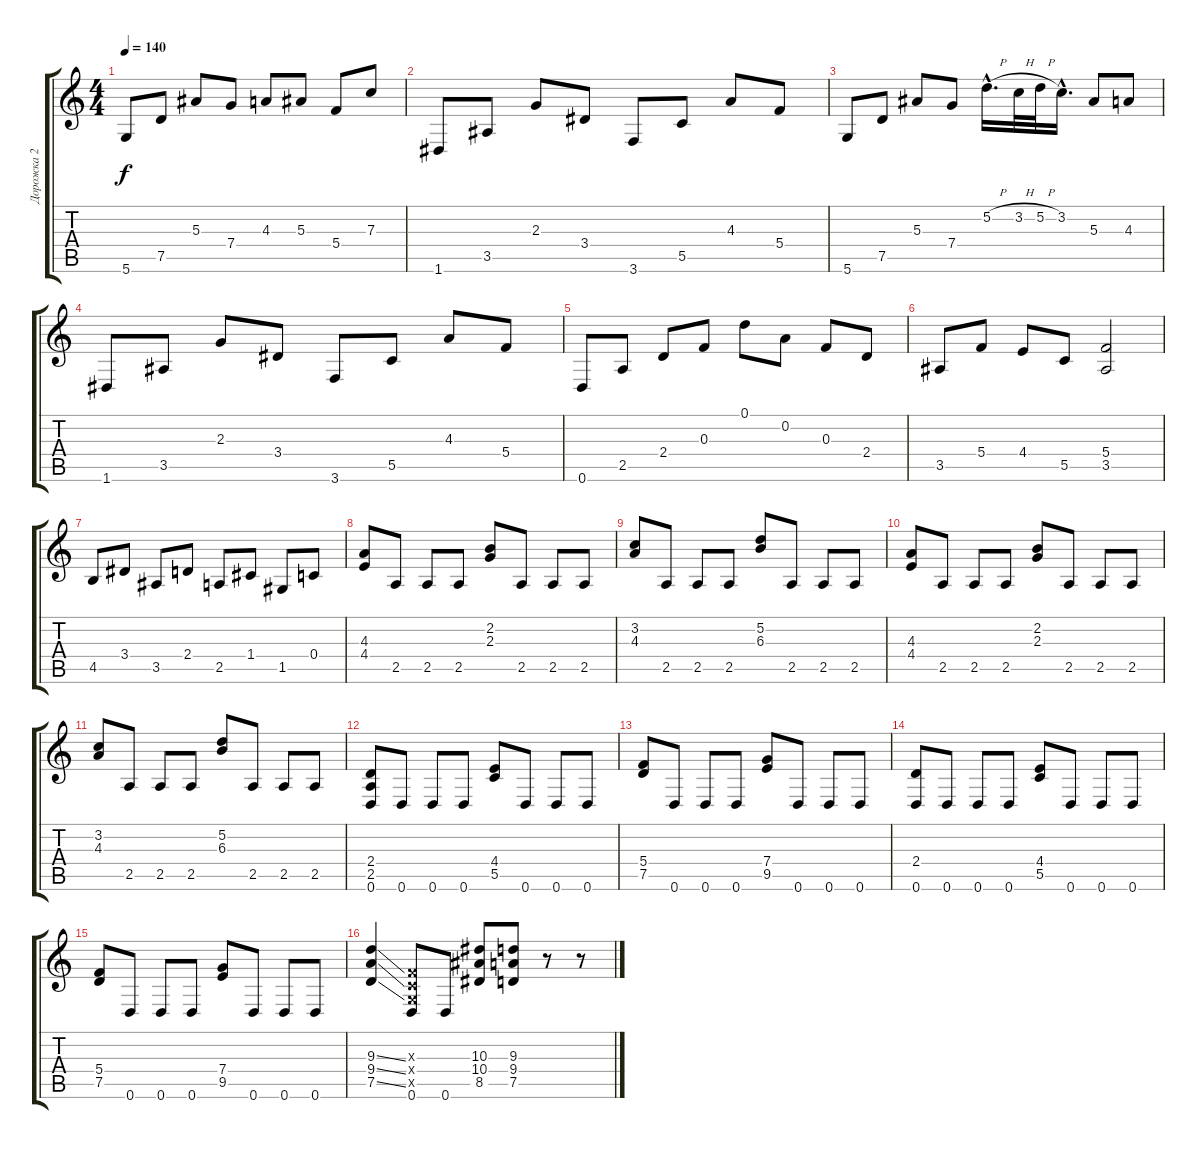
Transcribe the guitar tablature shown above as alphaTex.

\track ("Дорожка 2" "Дорожка 2") {instrument distortionguitar}
\staff {score tabs}
\tuning (D4 A3 F3 C3 G2 D2) {hide}
\ts (4 4)
\tempo 140
\clef g2
\ks c
5.6.8{dy f} 7.5.8 5.3.8 7.4.8 4.3.8 5.3.8 5.4.8 7.3.8 |
1.6.8 3.5.8 2.3.8 3.4.8 3.6.8 5.5.8 4.3.8 5.4.8 |
5.6.8 7.5.8 5.3.8 7.4.8 5.2{h hac}.16{d} 3.2{h}.32 5.2{h}.32 3.2{hac}.16{d} 5.3.8 4.3.8 |
1.6.8 3.5.8 2.3.8 3.4.8 3.6.8 5.5.8 4.3.8 5.4.8 |
0.6.8 2.5.8 2.4.8 0.3.8 0.1.8 0.2.8 0.3.8 2.4.8 |
3.5.8 5.4.8 4.4.8 5.5.8 (5.4 3.5).2 |
4.5.8 3.4.8 3.5.8 2.4.8 2.5.8 1.4.8 1.5.8 0.4.8 |
(4.3 4.4).8 2.5.8 2.5.8 2.5.8 (2.2 2.3).8 2.5.8 2.5.8 2.5.8 |
(3.2 4.3).8 2.5.8 2.5.8 2.5.8 (5.2 6.3).8 2.5.8 2.5.8 2.5.8 |
(4.3 4.4).8 2.5.8 2.5.8 2.5.8 (2.2 2.3).8 2.5.8 2.5.8 2.5.8 |
(3.2 4.3).8 2.5.8 2.5.8 2.5.8 (5.2 6.3).8 2.5.8 2.5.8 2.5.8 |
(2.4 2.5 0.6).8 0.6.8 0.6.8 0.6.8 (4.4 5.5).8 0.6.8 0.6.8 0.6.8 |
(5.4 7.5).8 0.6.8 0.6.8 0.6.8 (7.4 9.5).8 0.6.8 0.6.8 0.6.8 |
(2.4 0.6).8 0.6.8 0.6.8 0.6.8 (4.4 5.5).8 0.6.8 0.6.8 0.6.8 |
(5.4 7.5).8 0.6.8 0.6.8 0.6.8 (7.4 9.5).8 0.6.8 0.6.8 0.6.8 |
(9.3{ss} 9.4{ss} 7.5{ss}).4 (0.3{x} 0.4{x} 0.5{x} 0.6).8 0.6.8 (10.3 10.4 8.5).8 (9.3 9.4 7.5).8 r.8 r.8
